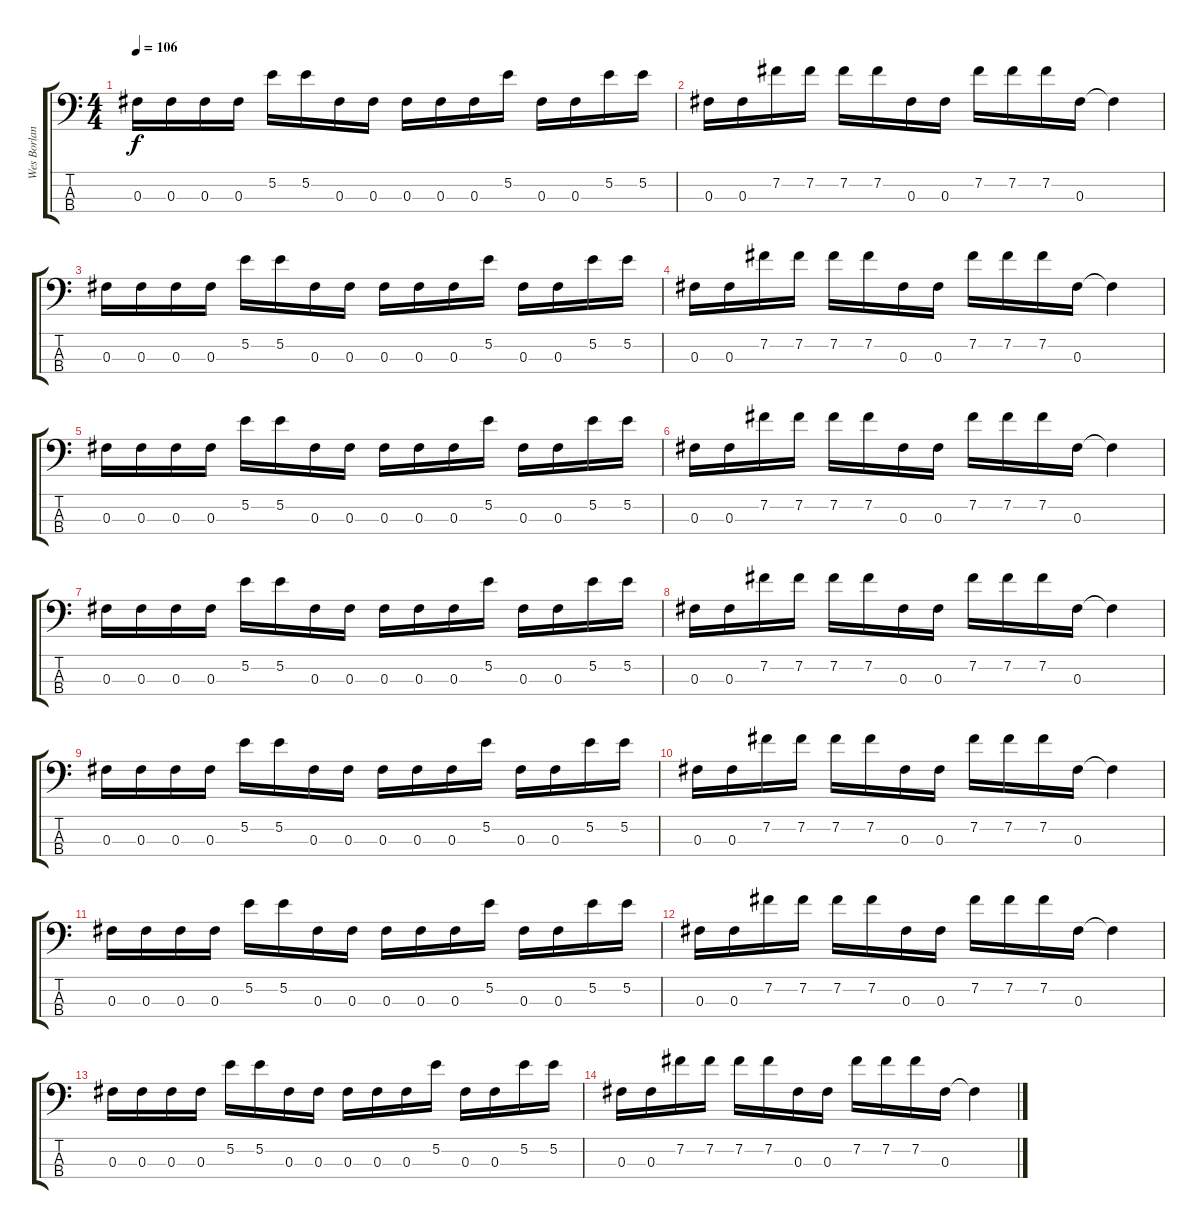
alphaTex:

\track ("Wes Borland - Bass Guitar" "Wes Borlan") {instrument electricguitarclean}
\staff {score tabs}
\tuning (E3 B2 Gb2 Gb1) {hide}
\ts (4 4)
\tempo 106
\clef f4
\ks c
0.3.16{dy f} 0.3.16 0.3.16 0.3.16 5.2.16 5.2.16 0.3.16 0.3.16 0.3.16 0.3.16 0.3.16 5.2.16 0.3.16 0.3.16 5.2.16 5.2.16 |
0.3.16 0.3.16 7.2.16 7.2.16 7.2.16 7.2.16 0.3.16 0.3.16 7.2.16 7.2.16 7.2.16 0.3.16 0.3{t}.4 |
0.3.16 0.3.16 0.3.16 0.3.16 5.2.16 5.2.16 0.3.16 0.3.16 0.3.16 0.3.16 0.3.16 5.2.16 0.3.16 0.3.16 5.2.16 5.2.16 |
0.3.16 0.3.16 7.2.16 7.2.16 7.2.16 7.2.16 0.3.16 0.3.16 7.2.16 7.2.16 7.2.16 0.3.16 0.3{t}.4 |
0.3.16 0.3.16 0.3.16 0.3.16 5.2.16 5.2.16 0.3.16 0.3.16 0.3.16 0.3.16 0.3.16 5.2.16 0.3.16 0.3.16 5.2.16 5.2.16 |
0.3.16 0.3.16 7.2.16 7.2.16 7.2.16 7.2.16 0.3.16 0.3.16 7.2.16 7.2.16 7.2.16 0.3.16 0.3{t}.4 |
0.3.16 0.3.16 0.3.16 0.3.16 5.2.16 5.2.16 0.3.16 0.3.16 0.3.16 0.3.16 0.3.16 5.2.16 0.3.16 0.3.16 5.2.16 5.2.16 |
0.3.16 0.3.16 7.2.16 7.2.16 7.2.16 7.2.16 0.3.16 0.3.16 7.2.16 7.2.16 7.2.16 0.3.16 0.3{t}.4 |
0.3.16 0.3.16 0.3.16 0.3.16 5.2.16 5.2.16 0.3.16 0.3.16 0.3.16 0.3.16 0.3.16 5.2.16 0.3.16 0.3.16 5.2.16 5.2.16 |
0.3.16 0.3.16 7.2.16 7.2.16 7.2.16 7.2.16 0.3.16 0.3.16 7.2.16 7.2.16 7.2.16 0.3.16 0.3{t}.4 |
0.3.16 0.3.16 0.3.16 0.3.16 5.2.16 5.2.16 0.3.16 0.3.16 0.3.16 0.3.16 0.3.16 5.2.16 0.3.16 0.3.16 5.2.16 5.2.16 |
0.3.16 0.3.16 7.2.16 7.2.16 7.2.16 7.2.16 0.3.16 0.3.16 7.2.16 7.2.16 7.2.16 0.3.16 0.3{t}.4 |
0.3.16 0.3.16 0.3.16 0.3.16 5.2.16 5.2.16 0.3.16 0.3.16 0.3.16 0.3.16 0.3.16 5.2.16 0.3.16 0.3.16 5.2.16 5.2.16 |
0.3.16 0.3.16 7.2.16 7.2.16 7.2.16 7.2.16 0.3.16 0.3.16 7.2.16 7.2.16 7.2.16 0.3.16 0.3{t}.4
